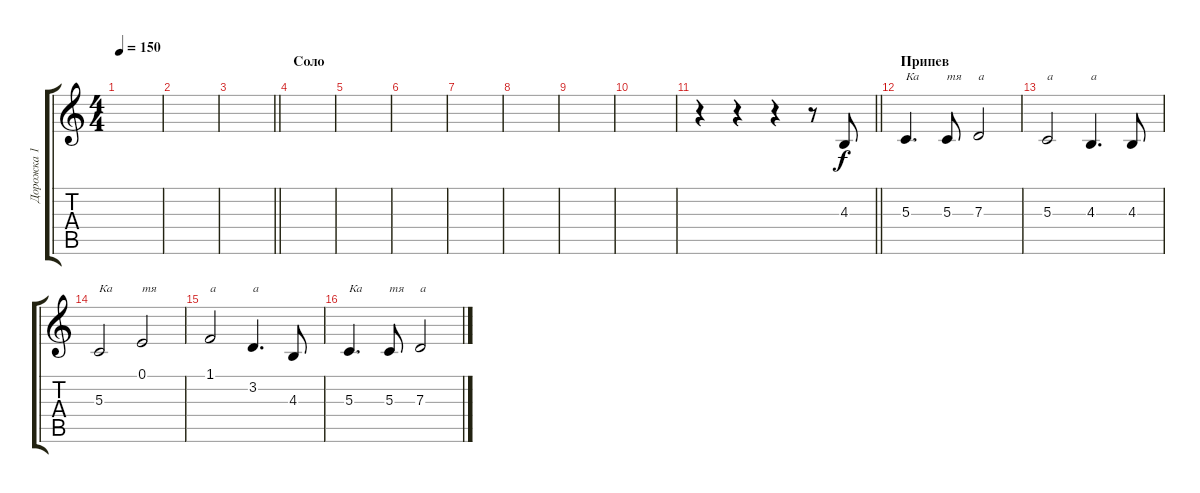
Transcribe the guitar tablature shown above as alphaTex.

\track ("Дорожка 1" "Дорожка 1") {instrument lead2sawtooth}
\staff {score tabs}
\tuning (E4 B3 G3 D3 A2 E2) {hide}
\ts (4 4)
\tempo 150
\clef g2
\ks c
|
|
\barLineRight lightlight
|
\section ("" "Соло")
|
|
|
|
|
|
|
\barLineRight lightlight
r.4 r.4 r.4 r.8 4.3.8 |
\section ("" "Припев")
5.3.4{d txt "Ка"} 5.3.8{txt "тя"} 7.3.2{txt "а"} |
5.3.2{txt "а"} 4.3.4{d txt "а"} 4.3.8 |
5.3.2{txt "Ка"} 0.1.2{txt "тя"} |
1.1.2{txt "а"} 3.2.4{d txt "а"} 4.3.8 |
5.3.4{d txt "Ка"} 5.3.8{txt "тя"} 7.3.2{txt "а"}
